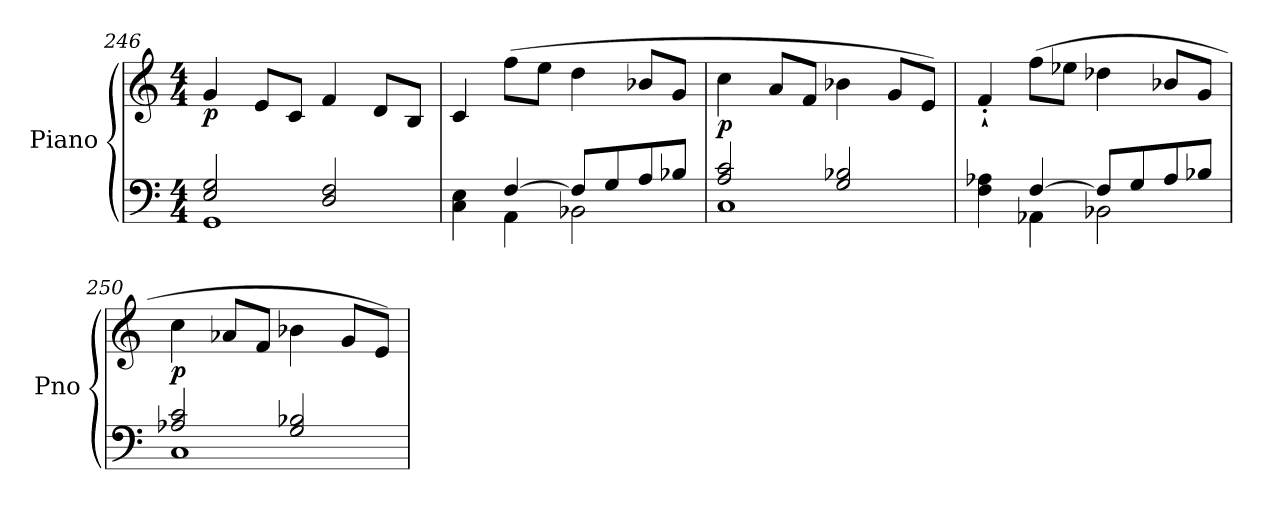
**kern	**kern	**dynam
*part1	*part1	*part1
*staff2	*staff1	*staff1/2
*I"Piano	*	*
*I'Pno	*	*
*clefF4	*clefG2	*
*k[]	*k[]	*
*M4/4	*M4/4	*
=246	=246	=246
*^	*	*
!	!	!	!LO:DY:b
2E/ 2G/	1GG	4g/	p
.	.	8e/L	.
.	.	8c/J	.
2D/ 2F/	.	4f/	.
.	.	8d/L	.
.	.	8B/J	.
=247	=247	=247	=247
4C\ 4E\	4ryy	4c/	.
!	!	!	!LO:DY:b
[4F/	4AA\	(8ff\L	other-dynamics
.	.	8ee\J	.
8F/L]	2BB-X\	4dd\	.
8G/	.	.	.
8A/	.	8b-X/L	.
8B-X/J	.	8g/J	.
!!LO:LB:g=z
=248	=248	=248	=248
!	!	!	!LO:DY:b
2A/ 2c/	1C	4cc\	p
.	.	8a/L	.
.	.	8f/J	.
2G/ 2B-X/	.	4b-X\	.
.	.	8g/L	.
.	.	8e/J)	.
!!LO:PB:g=z
=249	=249	=249	=249
4F\ 4A-X\	4ryy	4f'`/	.
!	!	!	!LO:DY:b
[4F/	4AA-X\	(8ff\L	other-dynamics
.	.	8ee-X\J	.
8F/L]	2BB-X\	4dd-X\	.
8G/	.	.	.
8A-/	.	8b-X/L	.
8B-X/J	.	8g/J	.
=250	=250	=250	=250
!	!	!	!LO:DY:b
2A-X/ 2c/	1C	4cc\	p
.	.	8a-X/L	.
.	.	8f/J	.
2G/ 2B-X/	.	4b-X\	.
.	.	8g/L	.
.	.	8e/J)	.
*v	*v	*	*
=	=	=
*-	*-	*-
